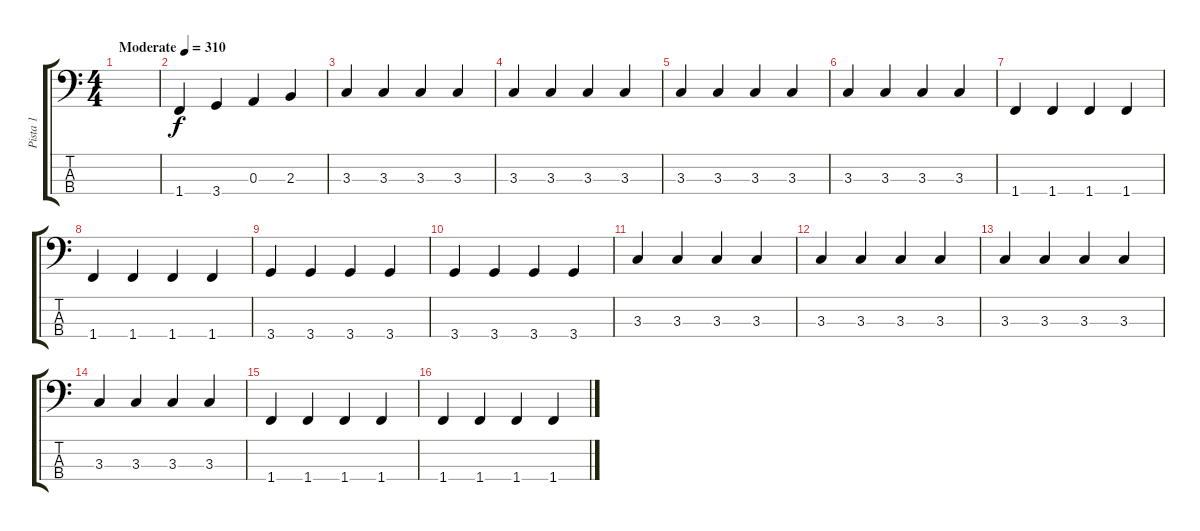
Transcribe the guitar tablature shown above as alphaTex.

\track ("Pista 1" "Pista 1") {instrument electricbasspick}
\staff {score tabs}
\tuning (G2 D2 A1 E1) {hide}
\ts (4 4)
\tempo (310 "Moderate")
\clef f4
\ks c
|
1.4.4 3.4.4 0.3.4 2.3.4 |
3.3.4 3.3.4 3.3.4 3.3.4 |
3.3.4 3.3.4 3.3.4 3.3.4 |
3.3.4 3.3.4 3.3.4 3.3.4 |
3.3.4 3.3.4 3.3.4 3.3.4 |
1.4.4 1.4.4 1.4.4 1.4.4 |
1.4.4 1.4.4 1.4.4 1.4.4 |
3.4.4 3.4.4 3.4.4 3.4.4 |
3.4.4 3.4.4 3.4.4 3.4.4 |
3.3.4 3.3.4 3.3.4 3.3.4 |
3.3.4 3.3.4 3.3.4 3.3.4 |
3.3.4 3.3.4 3.3.4 3.3.4 |
3.3.4 3.3.4 3.3.4 3.3.4 |
1.4.4 1.4.4 1.4.4 1.4.4 |
1.4.4 1.4.4 1.4.4 1.4.4
